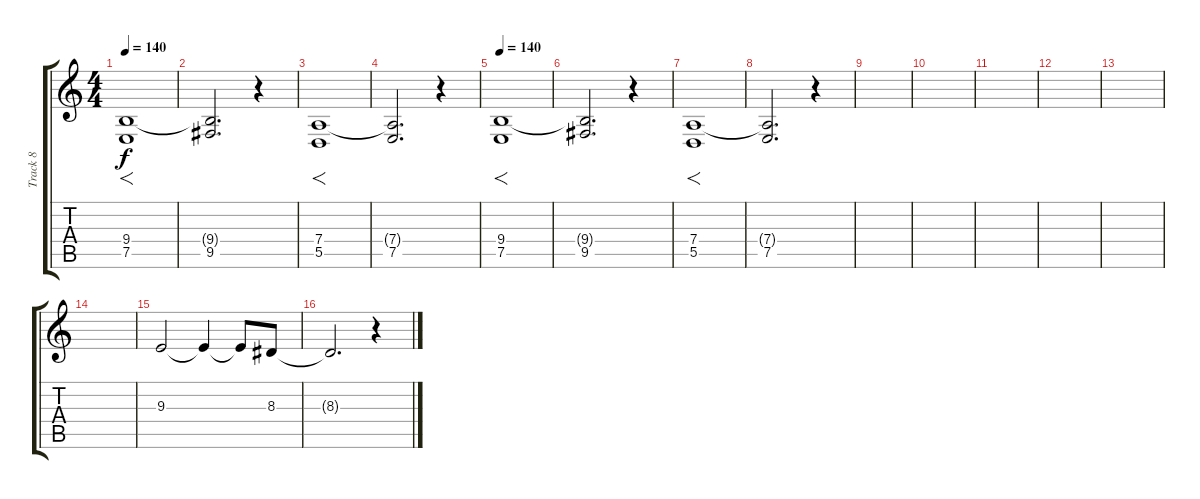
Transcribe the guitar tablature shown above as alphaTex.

\track ("Track 8" "Track 8") {instrument choiraahs}
\staff {score tabs}
\tuning (E4 B3 G3 D3 A2 E2) {hide}
\ts (4 4)
\tempo 140
\clef g2
\ks c
(9.4 7.5).1{f dy f instrument choiraahs} |
(9.4{t} 9.5).2{d} r.4 |
(7.4 5.5).1{f} |
(7.4{t} 7.5).2{d} r.4 |
\tempo 140
(9.4 7.5).1{f instrument choiraahs} |
(9.4{t} 9.5).2{d} r.4 |
(7.4 5.5).1{f} |
(7.4{t} 7.5).2{d} r.4 |
|
|
|
|
|
|
9.3.2{instrument choiraahs} 9.3{t}.4 9.3{t}.8 8.3.8 |
8.3{t}.2{d} r.4
